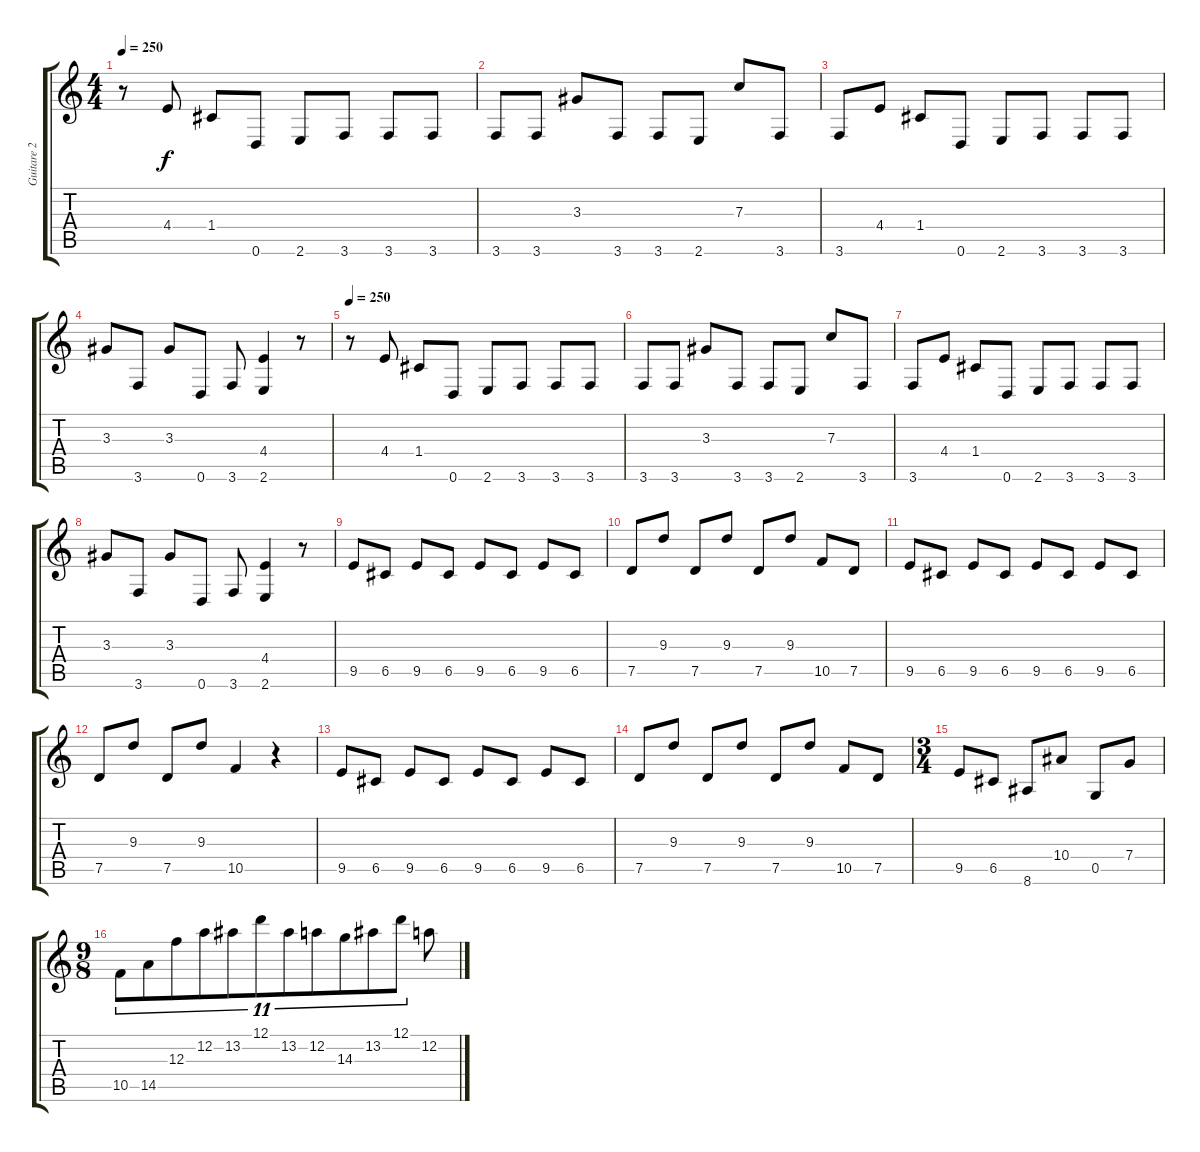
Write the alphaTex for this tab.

\track ("Guitare 2" "Guitare 2") {instrument distortionguitar}
\staff {score tabs}
\tuning (D4 A3 F3 C3 G2 D2) {hide}
\ts (4 4)
\tempo 250
\clef g2
\ks c
r.8{dy f} 4.4.8 1.4.8 0.6.8 2.6.8 3.6.8 3.6.8 3.6.8 |
3.6.8 3.6.8 3.3.8 3.6.8 3.6.8 2.6.8 7.3.8 3.6.8 |
3.6.8 4.4.8 1.4.8 0.6.8 2.6.8 3.6.8 3.6.8 3.6.8 |
3.3.8 3.6.8 3.3.8 0.6.8 3.6.8 (4.4 2.6).4 r.8 |
\tempo 250
r.8 4.4.8 1.4.8 0.6.8 2.6.8 3.6.8 3.6.8 3.6.8 |
3.6.8 3.6.8 3.3.8 3.6.8 3.6.8 2.6.8 7.3.8 3.6.8 |
3.6.8 4.4.8 1.4.8 0.6.8 2.6.8 3.6.8 3.6.8 3.6.8 |
3.3.8 3.6.8 3.3.8 0.6.8 3.6.8 (4.4 2.6).4 r.8 |
9.5.8 6.5.8 9.5.8 6.5.8 9.5.8 6.5.8 9.5.8 6.5.8 |
7.5.8 9.3.8 7.5.8 9.3.8 7.5.8 9.3.8 10.5.8 7.5.8 |
9.5.8 6.5.8 9.5.8 6.5.8 9.5.8 6.5.8 9.5.8 6.5.8 |
7.5.8 9.3.8 7.5.8 9.3.8 10.5.4 r.4 |
9.5.8 6.5.8 9.5.8 6.5.8 9.5.8 6.5.8 9.5.8 6.5.8 |
7.5.8 9.3.8 7.5.8 9.3.8 7.5.8 9.3.8 10.5.8 7.5.8 |
\ts (3 4)
9.5.8 6.5.8 8.6.8 10.4.8 0.5.8 7.4.8 |
\ts (9 8)
10.5.8{tu (11 8)} 14.5.8{tu (11 8)} 12.3.8{tu (11 8)} 12.2.8{tu (11 8)} 13.2.8{tu (11 8)} 12.1.8{tu (11 8)} 13.2.8{tu (11 8)} 12.2.8{tu (11 8)} 14.3.8{tu (11 8)} 13.2.8{tu (11 8)} 12.1.8{tu (11 8)} 12.2.8
